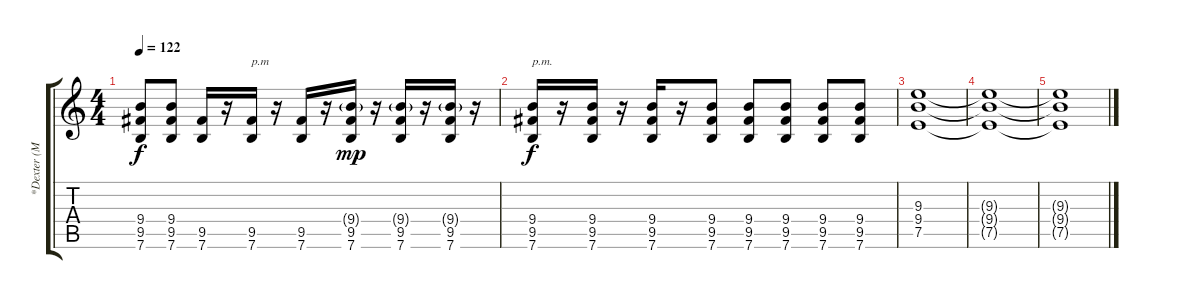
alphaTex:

\track ("*Dexter (Main guitar)" "*Dexter (M") {instrument distortionguitar}
\staff {score tabs}
\tuning (E4 B3 G3 D3 A2 E2) {hide}
\ts (4 4)
\tempo 122
\clef g2
\ks c
(9.4 9.5 7.6).8{dy f} (9.4 9.5 7.6).8 (9.5 7.6).16 r.16 (9.5 7.6).16{txt "p.m"} r.16 (9.5 7.6).16 r.16 (9.4{g} 9.5 7.6).16{dy mp} r.16 (9.4{g} 9.5 7.6).16 r.16 (9.4{g} 9.5 7.6).16 r.16 |
(9.4 9.5 7.6).16{txt "p.m." dy f} r.16 (9.4 9.5 7.6).16 r.16 (9.4 9.5 7.6).16 r.16 (9.4 9.5 7.6).8 (9.4 9.5 7.6).8 (9.4 9.5 7.6).8 (9.4 9.5 7.6).8 (9.4 9.5 7.6).8 |
(9.3 9.4 7.5).1 |
(9.3{t} 9.4{t} 7.5{t}).1{volume 0} |
(9.3{t} 9.4{t} 7.5{t}).1
